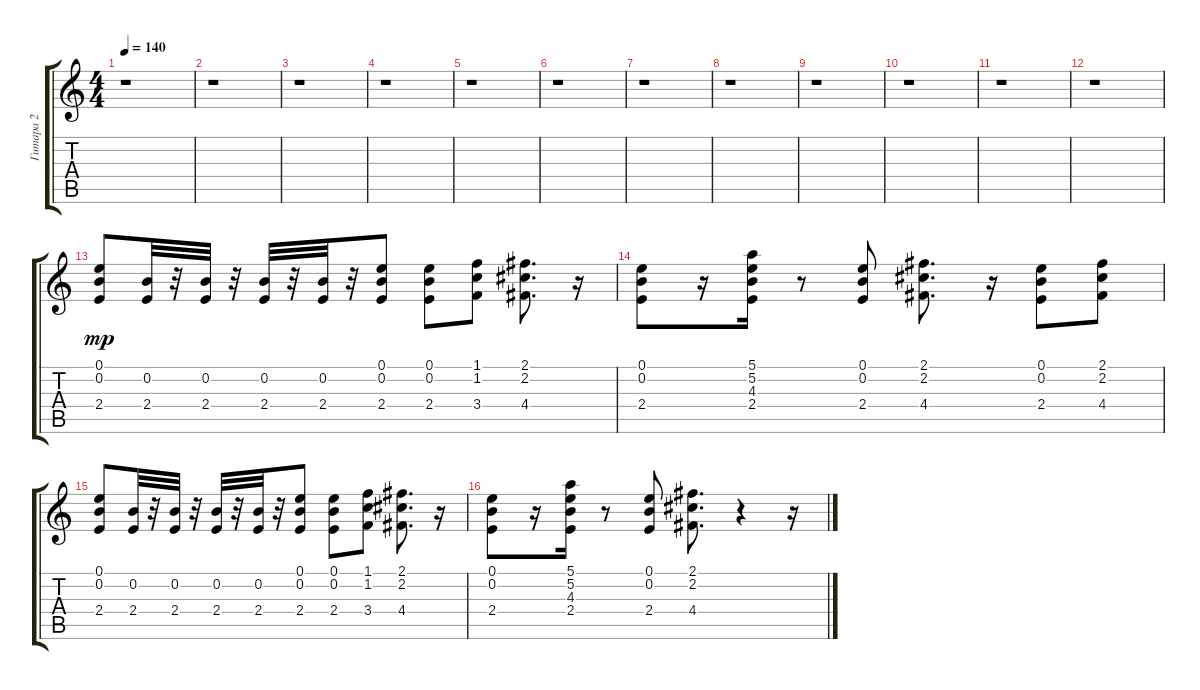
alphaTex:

\track ("Гитара 2" "Гитара 2") {instrument distortionguitar}
\staff {score tabs}
\tuning (E4 B3 G3 D3 A2 E2) {hide}
\ts (4 4)
\tempo 140
\clef g2
\ks c
r.1{dy mp} |
r.1 |
r.1 |
r.1 |
r.1 |
r.1 |
r.1 |
r.1 |
r.1 |
r.1 |
r.1 |
r.1 |
(0.1 0.2 2.4).8 (0.2 2.4).32 r.32 (0.2 2.4).32 r.32 (0.2 2.4).32 r.32 (0.2 2.4).32 r.32 (0.1 0.2 2.4).8 (0.1 0.2 2.4).8 (1.1 1.2 3.4).8 (2.1 2.2 4.4).8{d} r.16 |
(0.1 0.2 2.4).8 r.16 (5.1 5.2 4.3 2.4).16 r.8 (0.1 0.2 2.4).8 (2.1 2.2 4.4).8{d} r.16 (0.1 0.2 2.4).8 (2.1 2.2 4.4).8 |
(0.1 0.2 2.4).8 (0.2 2.4).32 r.32 (0.2 2.4).32 r.32 (0.2 2.4).32 r.32 (0.2 2.4).32 r.32 (0.1 0.2 2.4).8 (0.1 0.2 2.4).8 (1.1 1.2 3.4).8 (2.1 2.2 4.4).8{d} r.16 |
(0.1 0.2 2.4).8 r.16 (5.1 5.2 4.3 2.4).16 r.8 (0.1 0.2 2.4).8 (2.1 2.2 4.4).8{d} r.4 r.16
